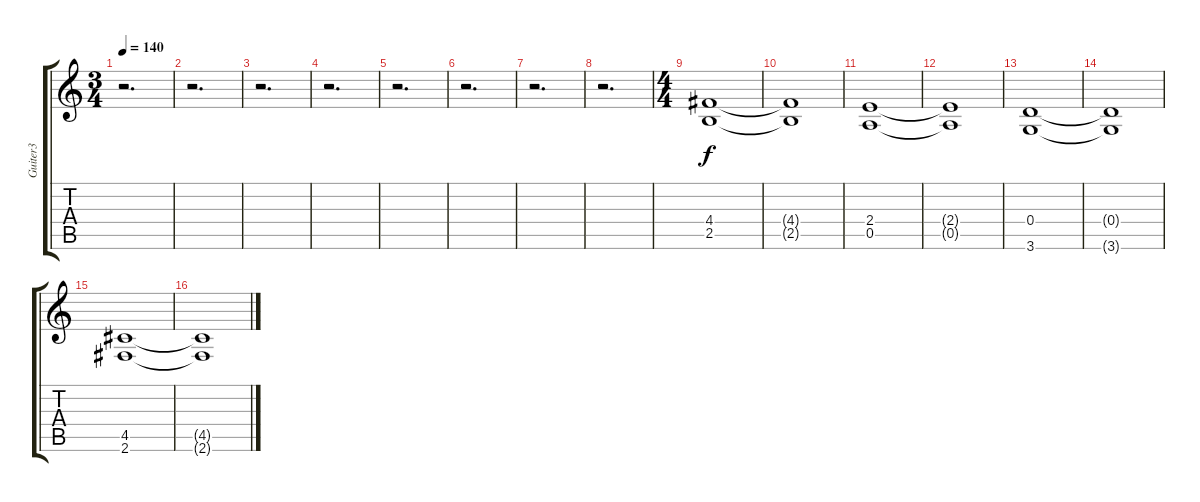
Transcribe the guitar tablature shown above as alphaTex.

\track ("Guiter3" "Guiter3") {instrument distortionguitar}
\staff {score tabs}
\tuning (E4 B3 G3 D3 A2 E2) {hide}
\ts (3 4)
\tempo 140
\clef g2
\ks c
r.2{d dy f} |
r.2{d} |
r.2{d} |
r.2{d} |
r.2{d} |
r.2{d} |
r.2{d} |
r.2{d} |
\ts (4 4)
(4.4 2.5).1{volume 16} |
(4.4{t} 2.5{t}).1 |
(2.4 0.5).1 |
(2.4{t} 0.5{t}).1 |
(0.4 3.6).1 |
(0.4{t} 3.6{t}).1 |
(4.5 2.6).1 |
(4.5{t} 2.6{t}).1
